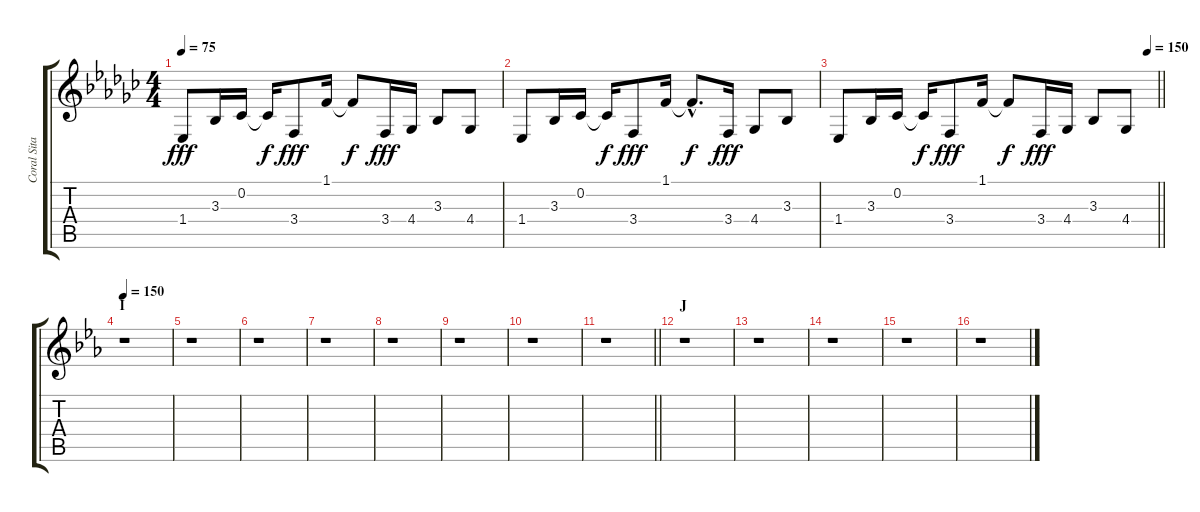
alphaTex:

\track ("Coral Sitar" "Coral Sita") {instrument sitar}
\staff {score tabs}
\tuning (E4 B3 G3 D3 A2 E2) {hide}
\ts (4 4)
\tempo 75
\clef g2
\ks gb
1.4.8{dy fff} 3.3.16 0.2.16 0.2{t}.16{dy f} 3.4.8{dy fff} 1.1.16 1.1{t}.8{dy f} 3.4.16{dy fff} 4.4.16 3.3.8 4.4.8 |
1.4.8 3.3.16 0.2.16 0.2{t}.16{dy f} 3.4.8{dy fff} 1.1.16 1.1{hac t}.8{d dy f} 3.4.16{dy fff} 4.4.8 3.3.8 |
\tempo (150 0.96875)
\barLineRight lightlight
1.4.8 3.3.16 0.2.16 0.2{t}.16{dy f} 3.4.8{dy fff} 1.1.16 1.1{t}.8{dy f} 3.4.16{dy fff} 4.4.16 3.3.8 4.4.8 |
\section ("" "I")
\tempo 150
\ks eb
r.1 |
r.1 |
r.1 |
r.1 |
r.1 |
r.1 |
r.1 |
\barLineRight lightlight
r.1 |
\section ("" "J")
r.1 |
r.1 |
r.1 |
r.1 |
r.1
